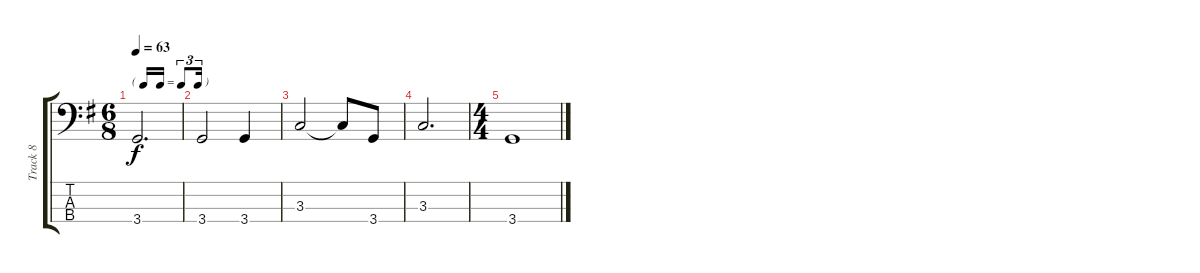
\track ("Track 8" "Track 8") {instrument electricbassfinger}
\staff {score tabs}
\tuning (G2 D2 A1 E1) {hide}
\ts (6 8)
\tf triplet16th
\tempo 63
\clef f4
\ks g
3.4.2{d dy f} |
3.4.2 3.4.4 |
3.3.2 3.3{t}.8 3.4.8 |
3.3.2{d} |
\ts (4 4)
3.4.1
